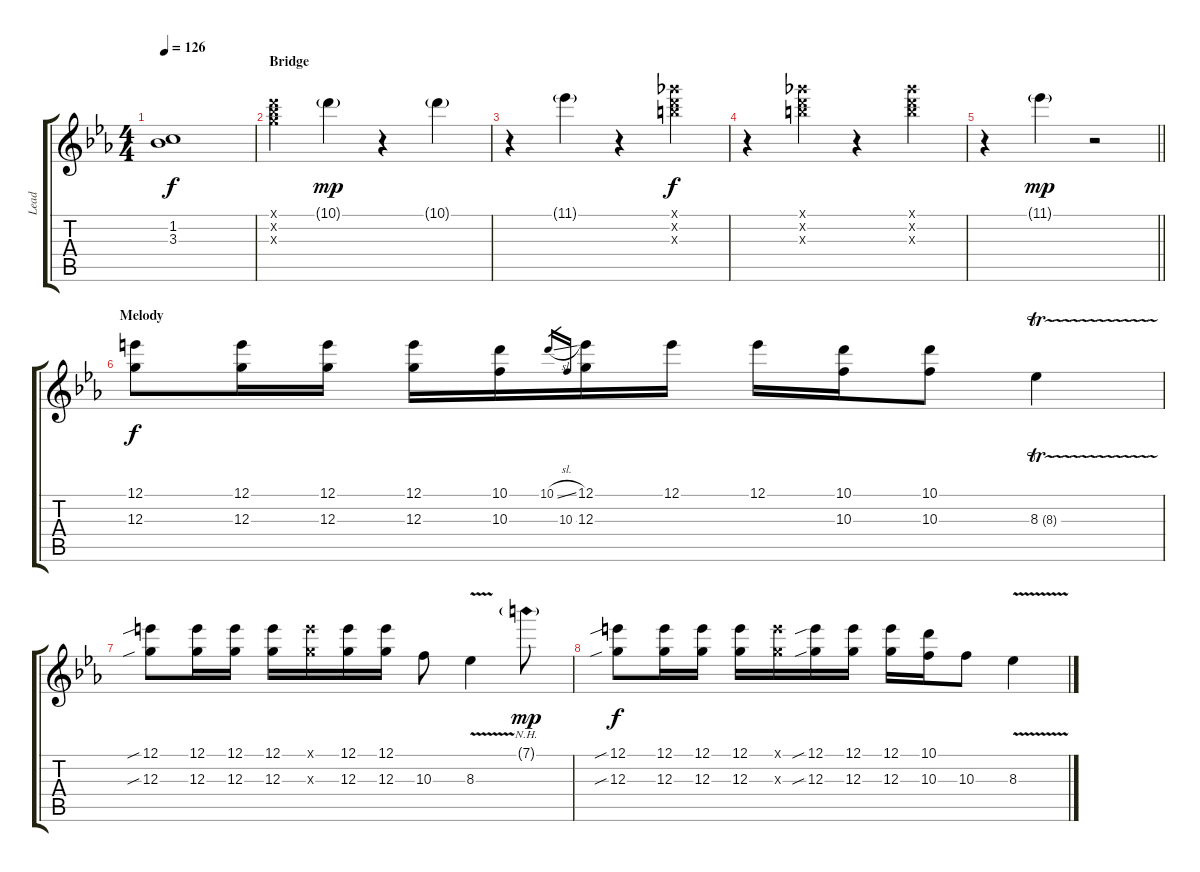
\track ("Lead" "Lead") {instrument distortionguitar}
\staff {score tabs}
\tuning (E4 B3 G3 D3 A2 E2) {hide}
\ts (4 4)
\tempo 126
\clef g2
\ks eb
(1.2{t} 3.3{t}).1{dy f} |
\section ("" "Bridge")
(10.1{x} 11.2{x} 12.3{x}).4 10.1{g}.4{dy mp} r.4 10.1{g}.4 |
r.4 11.1{g}.4 r.4 (14.1{x} 15.2{x} 16.3{x}).4{dy f} |
r.4 (14.1{x} 15.2{x} 16.3{x}).4 r.4 (14.1{x} 15.2{x} 16.3{x}).4 |
\barLineRight lightlight
r.4 11.1{g}.4{dy mp} r.2 |
\section ("" "Melody")
(12.1 12.3).8{dy f} (12.1 12.3).16 (12.1 12.3).16 (12.1 12.3).16 (10.1 10.3).16 10.1{sl}.16{gr} 10.3.16{gr} (12.1 12.3).16 12.1.16 12.1.16 (10.1 10.3).16 (10.1 10.3).8 8.3{tr (8 16)}.4 |
(12.1{sib} 12.3{sib}).8 (12.1 12.3).16 (12.1 12.3).16 (12.1 12.3).16 (12.1{x} 12.3{x}).16 (12.1 12.3).16 (12.1 12.3).16 10.3.8 8.3{v}.4 7.1{nh g}.8{dy mp} |
(12.1{sib} 12.3{sib}).8{dy f} (12.1 12.3).16 (12.1 12.3).16 (12.1 12.3).16 (12.1{x} 12.3{x}).16 (12.1{sib} 12.3{sib}).16 (12.1 12.3).16 (12.1 12.3).16 (10.1 10.3).16 10.3.8 8.3{v}.4
